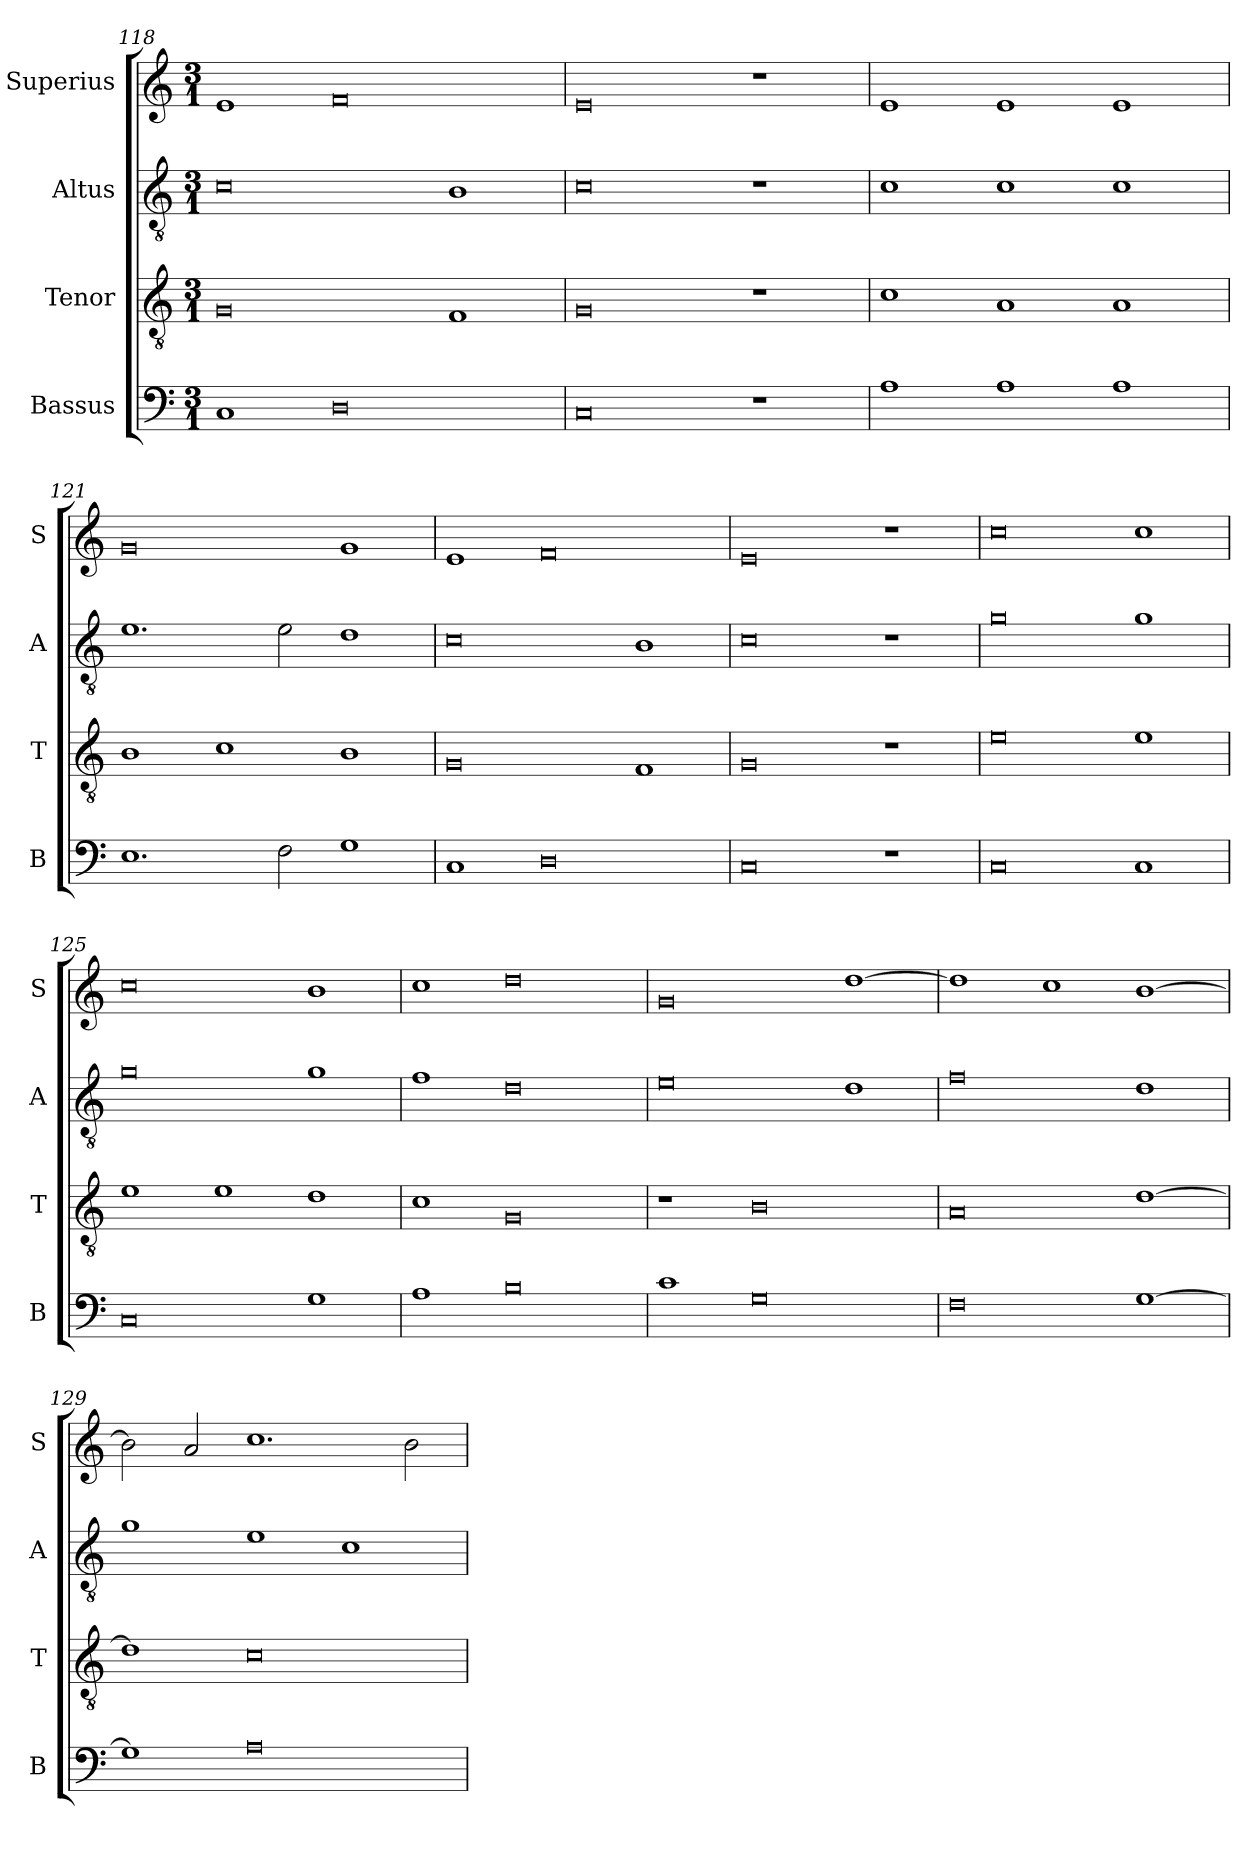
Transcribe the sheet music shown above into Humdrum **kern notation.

**kern	**kern	**kern	**kern
*part4	*part3	*part2	*part1
*staff4	*staff3	*staff2	*staff1
*I"Bassus	*I"Tenor	*I"Altus	*I"Superius
*I'B	*I'T	*I'A	*I'S
*clefF4	*clefGv2	*clefGv2	*clefG2
*k[]	*k[]	*k[]	*k[]
*C:	*C:	*C:	*C:
*M3/1	*M3/1	*M3/1	*M3/1
=118	=118	=118	=118
1C	0G	0c	1e
0D	.	.	0f
.	1F	1B	.
=119	=119	=119	=119
0C	0G	0c	0e
1r	1r	1r	1r
=120	=120	=120	=120
1A	1c	1c	1e
1A	1A	1c	1e
1A	1A	1c	1e
=121	=121	=121	=121
1.E	1B	1.e	0g
.	1c	.	.
2F	.	2e	.
1G	1B	1d	1g
=122	=122	=122	=122
1C	0G	0c	1e
0D	.	.	0f
.	1F	1B	.
=123	=123	=123	=123
0C	0G	0c	0e
1r	1r	1r	1r
=124	=124	=124	=124
0C	0e	0g	0cc
1C	1e	1g	1cc
=125	=125	=125	=125
0C	1e	0g	0cc
.	1e	.	.
1G	1d	1g	1b
=126	=126	=126	=126
1A	1c	1f	1cc
0B	0G	0d	0dd
=127	=127	=127	=127
1c	1r	0e	0g
0G	0B	.	.
.	.	1d	[1dd
=128	=128	=128	=128
0F	0A	0f	1dd]
.	.	.	1cc
[1G	[1d	1d	[1b
=129	=129	=129	=129
1G]	1d]	1g	2b]
.	.	.	2a
0A	0c	1e	1.cc
.	.	1c	.
.	.	.	2b
=	=	=	=
*-	*-	*-	*-
